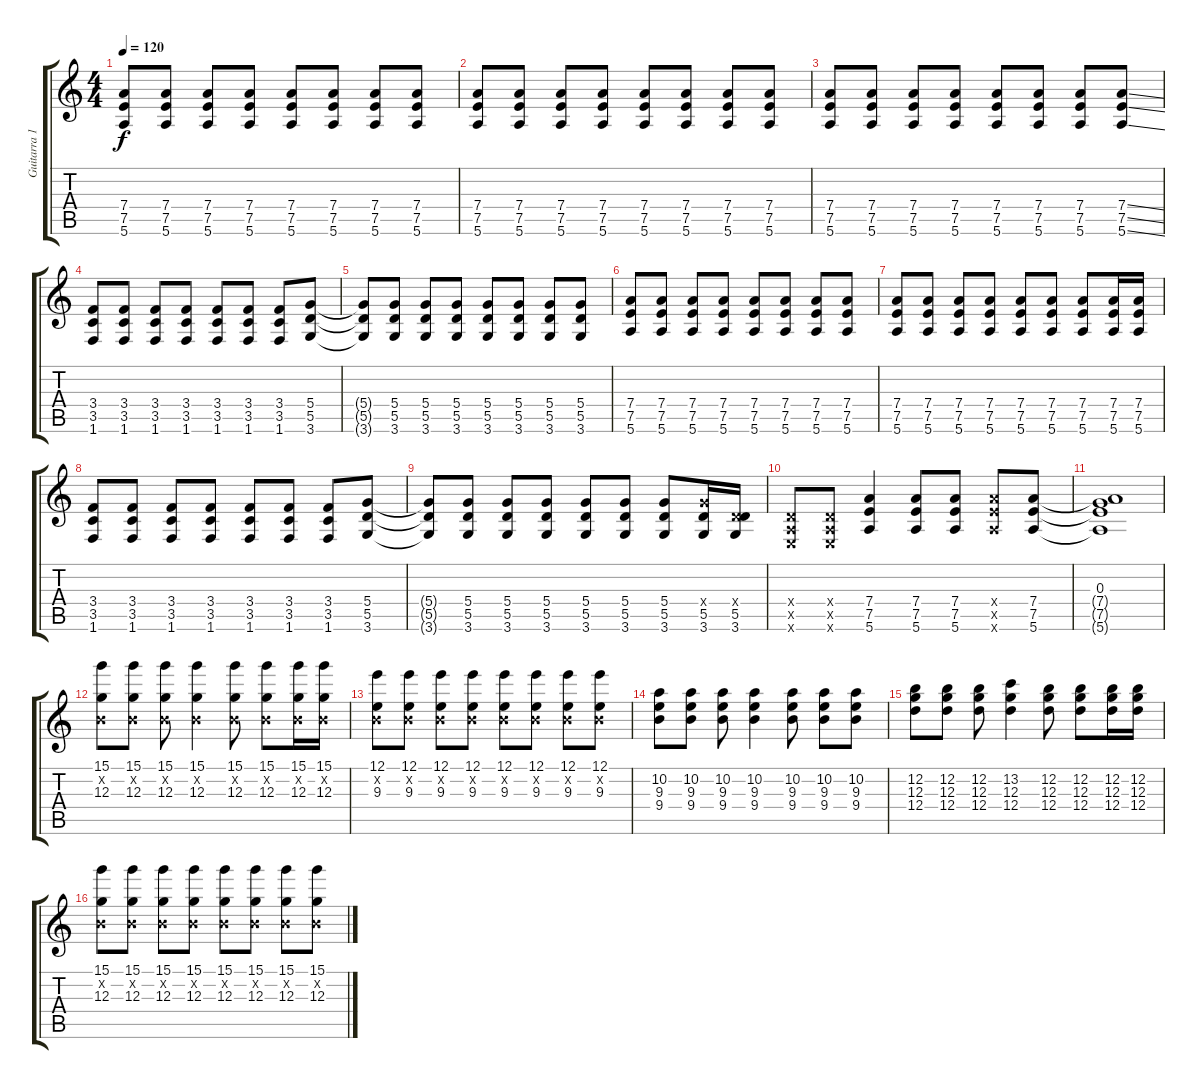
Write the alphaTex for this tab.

\track ("Guitarra 1" "Guitarra 1") {instrument acousticguitarsteel}
\staff {score tabs}
\tuning (E4 B3 G3 D3 A2 E2) {hide}
\ts (4 4)
\tempo 120
\clef g2
\ks c
(7.4 7.5 5.6).8{dy f} (7.4 7.5 5.6).8 (7.4 7.5 5.6).8 (7.4 7.5 5.6).8 (7.4 7.5 5.6).8 (7.4 7.5 5.6).8 (7.4 7.5 5.6).8 (7.4 7.5 5.6).8 |
(7.4 7.5 5.6).8 (7.4 7.5 5.6).8 (7.4 7.5 5.6).8 (7.4 7.5 5.6).8 (7.4 7.5 5.6).8 (7.4 7.5 5.6).8 (7.4 7.5 5.6).8 (7.4 7.5 5.6).8 |
(7.4 7.5 5.6).8 (7.4 7.5 5.6).8 (7.4 7.5 5.6).8 (7.4 7.5 5.6).8 (7.4 7.5 5.6).8 (7.4 7.5 5.6).8 (7.4 7.5 5.6).8 (7.4{ss} 7.5{ss} 5.6{ss}).8 |
(3.4 3.5 1.6).8 (3.4 3.5 1.6).8 (3.4 3.5 1.6).8 (3.4 3.5 1.6).8 (3.4 3.5 1.6).8 (3.4 3.5 1.6).8 (3.4 3.5 1.6).8 (5.4 5.5 3.6).8 |
(5.4{t} 5.5{t} 3.6{t}).8 (5.4 5.5 3.6).8 (5.4 5.5 3.6).8 (5.4 5.5 3.6).8 (5.4 5.5 3.6).8 (5.4 5.5 3.6).8 (5.4 5.5 3.6).8 (5.4 5.5 3.6).8 |
(7.4 7.5 5.6).8 (7.4 7.5 5.6).8 (7.4 7.5 5.6).8 (7.4 7.5 5.6).8 (7.4 7.5 5.6).8 (7.4 7.5 5.6).8 (7.4 7.5 5.6).8 (7.4 7.5 5.6).8 |
(7.4 7.5 5.6).8 (7.4 7.5 5.6).8 (7.4 7.5 5.6).8 (7.4 7.5 5.6).8 (7.4 7.5 5.6).8 (7.4 7.5 5.6).8 (7.4 7.5 5.6).8 (7.4 7.5 5.6).16 (7.4 7.5 5.6).16 |
(3.4 3.5 1.6).8 (3.4 3.5 1.6).8 (3.4 3.5 1.6).8 (3.4 3.5 1.6).8 (3.4 3.5 1.6).8 (3.4 3.5 1.6).8 (3.4 3.5 1.6).8 (5.4 5.5 3.6).8 |
(5.4{t} 5.5{t} 3.6{t}).8 (5.4 5.5 3.6).8 (5.4 5.5 3.6).8 (5.4 5.5 3.6).8 (5.4 5.5 3.6).8 (5.4 5.5 3.6).8 (5.4 5.5 3.6).8 (5.4{x} 5.5 3.6).16 (0.4{x} 5.5 3.6).16 |
(0.4{x} 0.5{x} 0.6{x}).8 (0.4{x} 0.5{x} 0.6{x}).8 (7.4 7.5 5.6).4 (7.4 7.5 5.6).8 (7.4 7.5 5.6).8 (7.4{x} 7.5{x} 5.6{x}).8 (7.4 7.5 5.6).8 |
(0.3 7.4{t} 7.5{t} 5.6{t}).1 |
(15.1 0.2{x} 12.3).8 (15.1 0.2{x} 12.3).8 (15.1 0.2{x} 12.3).8 (15.1 0.2{x} 12.3).4 (15.1 0.2{x} 12.3).8 (15.1 0.2{x} 12.3).8 (15.1 0.2{x} 12.3).16 (15.1 0.2{x} 12.3).16 |
(12.1 0.2{x} 9.3).8 (12.1 0.2{x} 9.3).8 (12.1 0.2{x} 9.3).8 (12.1 0.2{x} 9.3).8 (12.1 0.2{x} 9.3).8 (12.1 0.2{x} 9.3).8 (12.1 0.2{x} 9.3).8 (12.1 0.2{x} 9.3).8 |
(10.2 9.3 9.4).8 (10.2 9.3 9.4).8 (10.2 9.3 9.4).8 (10.2 9.3 9.4).4 (10.2 9.3 9.4).8 (10.2 9.3 9.4).8 (10.2 9.3 9.4).8 |
(12.2 12.3 12.4).8 (12.2 12.3 12.4).8 (12.2 12.3 12.4).8 (13.2 12.3 12.4).4 (12.2 12.3 12.4).8 (12.2 12.3 12.4).8 (12.2 12.3 12.4).16 (12.2 12.3 12.4).16 |
(15.1 0.2{x} 12.3).8 (15.1 0.2{x} 12.3).8 (15.1 0.2{x} 12.3).8 (15.1 0.2{x} 12.3).8 (15.1 0.2{x} 12.3).8 (15.1 0.2{x} 12.3).8 (15.1 0.2{x} 12.3).8 (15.1 0.2{x} 12.3).8
